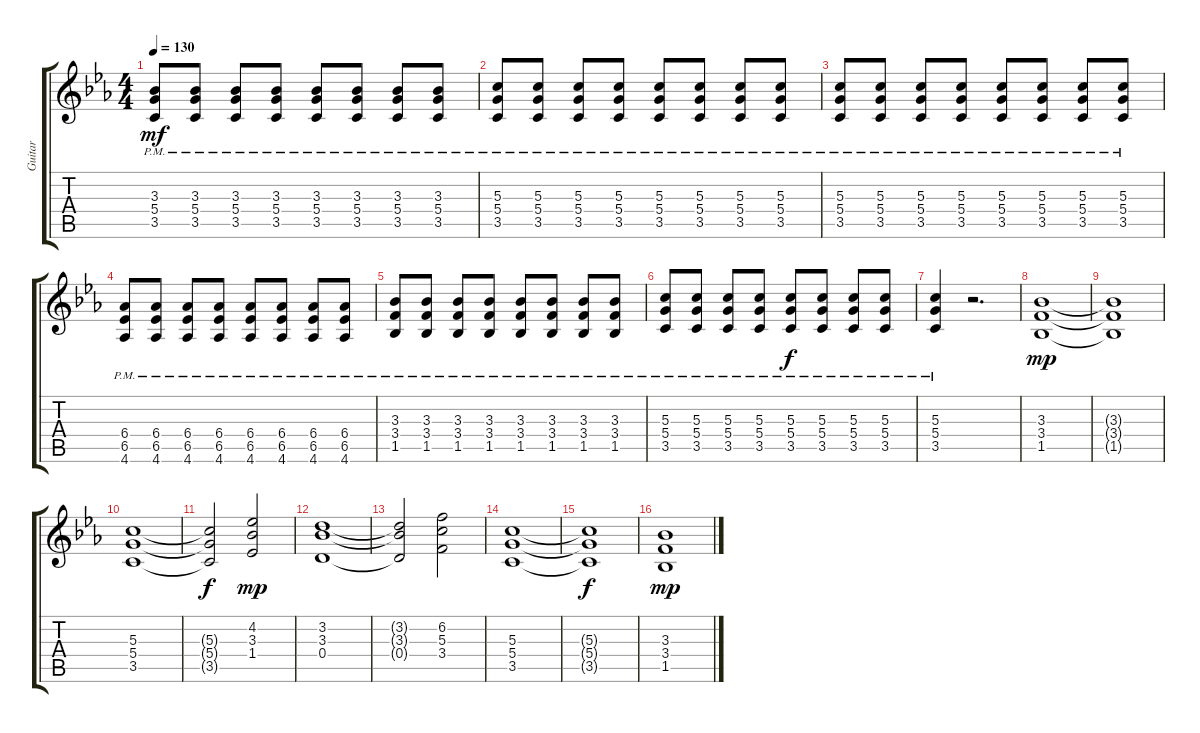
\track ("Guitar" "Guitar") {instrument acousticguitarsteel}
\staff {score tabs}
\tuning (E4 B3 G3 D3 A2 E2) {hide}
\ts (4 4)
\tempo 130
\clef g2
\ks cminor
(3.3{pm} 5.4{pm} 3.5{pm}).8{dy mf} (3.3{pm} 5.4{pm} 3.5{pm}).8 (3.3{pm} 5.4{pm} 3.5{pm}).8 (3.3{pm} 5.4{pm} 3.5{pm}).8 (3.3{pm} 5.4{pm} 3.5{pm}).8 (3.3{pm} 5.4{pm} 3.5{pm}).8 (3.3{pm} 5.4{pm} 3.5{pm}).8 (3.3{pm} 5.4{pm} 3.5{pm}).8 |
(5.3{pm} 5.4{pm} 3.5{pm}).8 (5.3{pm} 5.4{pm} 3.5{pm}).8 (5.3{pm} 5.4{pm} 3.5{pm}).8 (5.3{pm} 5.4{pm} 3.5{pm}).8 (5.3{pm} 5.4{pm} 3.5{pm}).8 (5.3{pm} 5.4{pm} 3.5{pm}).8 (5.3{pm} 5.4{pm} 3.5{pm}).8 (5.3{pm} 5.4{pm} 3.5{pm}).8 |
(5.3{pm} 5.4{pm} 3.5{pm}).8 (5.3{pm} 5.4{pm} 3.5{pm}).8 (5.3{pm} 5.4{pm} 3.5{pm}).8 (5.3{pm} 5.4{pm} 3.5{pm}).8 (5.3{pm} 5.4{pm} 3.5{pm}).8 (5.3{pm} 5.4{pm} 3.5{pm}).8 (5.3{pm} 5.4{pm} 3.5{pm}).8 (5.3{pm} 5.4{pm} 3.5{pm}).8 |
(6.4{pm} 6.5{pm} 4.6{pm}).8 (6.4{pm} 6.5{pm} 4.6{pm}).8 (6.4{pm} 6.5{pm} 4.6{pm}).8 (6.4{pm} 6.5{pm} 4.6{pm}).8 (6.4{pm} 6.5{pm} 4.6{pm}).8 (6.4{pm} 6.5{pm} 4.6{pm}).8 (6.4{pm} 6.5{pm} 4.6{pm}).8 (6.4{pm} 6.5{pm} 4.6{pm}).8 |
(3.3{pm} 3.4{pm} 1.5{pm}).8 (3.3{pm} 3.4{pm} 1.5{pm}).8 (3.3{pm} 3.4{pm} 1.5{pm}).8 (3.3{pm} 3.4{pm} 1.5{pm}).8 (3.3{pm} 3.4{pm} 1.5{pm}).8 (3.3{pm} 3.4{pm} 1.5{pm}).8 (3.3{pm} 3.4{pm} 1.5{pm}).8 (3.3{pm} 3.4{pm} 1.5{pm}).8 |
(5.3{pm} 5.4{pm} 3.5{pm}).8 (5.3{pm} 5.4{pm} 3.5{pm}).8 (5.3{pm} 5.4{pm} 3.5{pm}).8 (5.3{pm} 5.4{pm} 3.5{pm}).8 (5.3{pm} 5.4{pm} 3.5{pm}).8{dy f} (5.3{pm} 5.4{pm} 3.5{pm}).8 (5.3{pm} 5.4{pm} 3.5{pm}).8 (5.3{pm} 5.4{pm} 3.5{pm}).8 |
(5.3{pm} 5.4{pm} 3.5{pm}).4 r.2{d} |
(3.3 3.4 1.5).1{dy mp} |
(3.3{t} 3.4{t} 1.5{t}).1 |
(5.3 5.4 3.5).1 |
(5.3{t} 5.4{t} 3.5{t}).2{dy f} (4.2 3.3 1.4).2{dy mp} |
(3.2 3.3 0.4).1 |
(3.2{t} 3.3{t} 0.4{t}).2 (6.2 5.3 3.4).2 |
(5.3 5.4 3.5).1 |
(5.3{t} 5.4{t} 3.5{t}).1{dy f} |
(3.3 3.4 1.5).1{dy mp}
